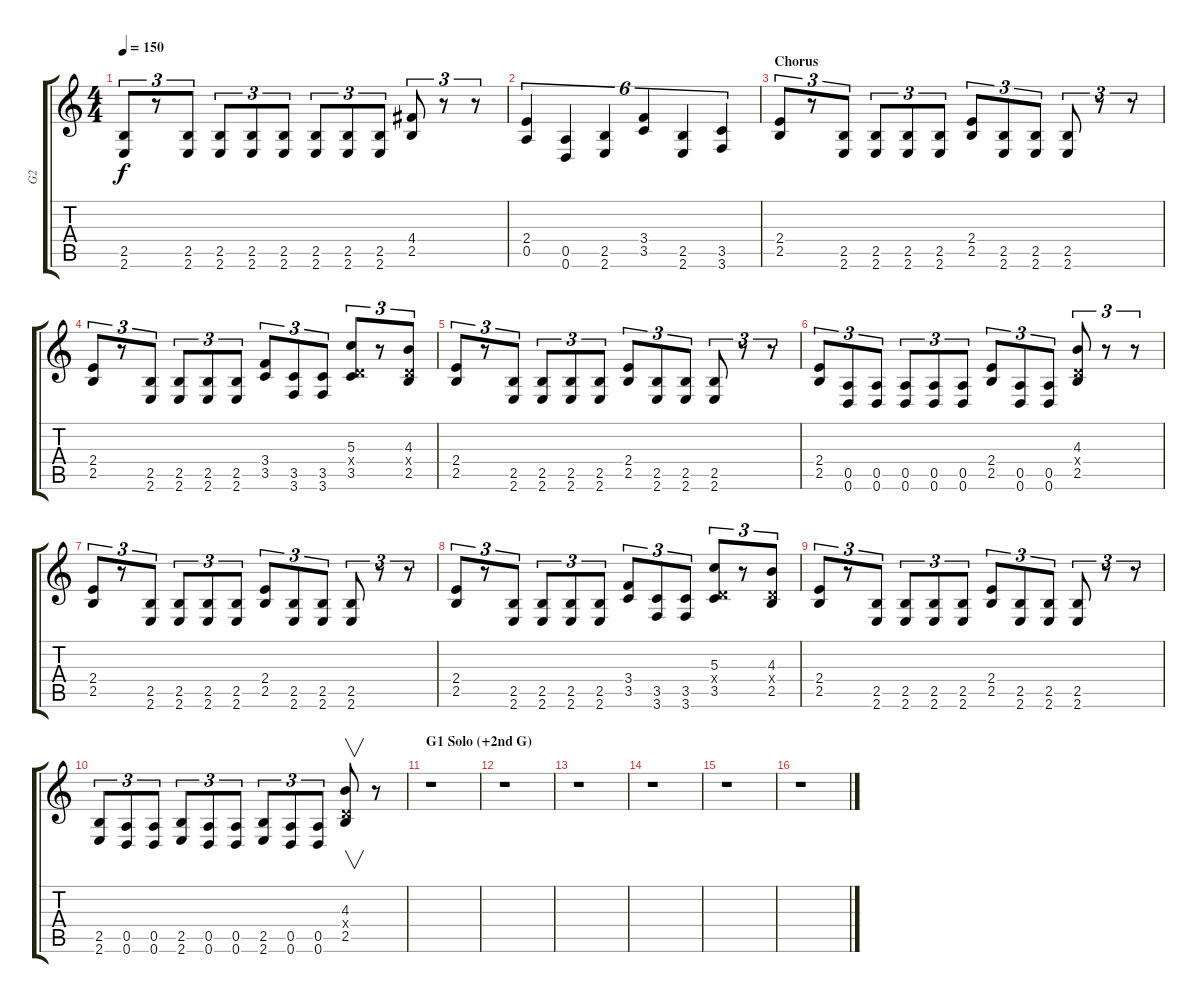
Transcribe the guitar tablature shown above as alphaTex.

\track ("G2" "G2") {instrument overdrivenguitar}
\staff {score tabs}
\tuning (E4 B3 G3 D3 A2 D2) {hide}
\ts (4 4)
\tempo 150
\clef g2
\ks c
(2.5 2.6).8{tu (3 2) dy f} r.8{tu (3 2)} (2.5 2.6).8{tu (3 2)} (2.5 2.6).8{tu (3 2)} (2.5 2.6).8{tu (3 2)} (2.5 2.6).8{tu (3 2)} (2.5 2.6).8{tu (3 2)} (2.5 2.6).8{tu (3 2)} (2.5 2.6).8{tu (3 2)} (4.4 2.5).8{tu (3 2)} r.8{tu (3 2)} r.8{tu (3 2)} |
(2.4 0.5).4{tu (6 4)} (0.5 0.6).4{tu (6 4)} (2.5 2.6).4{tu (6 4)} (3.4 3.5).4{tu (6 4)} (2.5 2.6).4{tu (6 4)} (3.5 3.6).4{tu (6 4)} |
\section ("" "Chorus")
(2.4 2.5).8{tu (3 2)} r.8{tu (3 2)} (2.5 2.6).8{tu (3 2)} (2.5 2.6).8{tu (3 2)} (2.5 2.6).8{tu (3 2)} (2.5 2.6).8{tu (3 2)} (2.4 2.5).8{tu (3 2)} (2.5 2.6).8{tu (3 2)} (2.5 2.6).8{tu (3 2)} (2.5 2.6).8{tu (3 2)} r.8{tu (3 2)} r.8{tu (3 2)} |
(2.4 2.5).8{tu (3 2)} r.8{tu (3 2)} (2.5 2.6).8{tu (3 2)} (2.5 2.6).8{tu (3 2)} (2.5 2.6).8{tu (3 2)} (2.5 2.6).8{tu (3 2)} (3.4 3.5).8{tu (3 2)} (3.5 3.6).8{tu (3 2)} (3.5 3.6).8{tu (3 2)} (5.3 0.4{x} 3.5).8{tu (3 2)} r.8{tu (3 2)} (4.3 0.4{x} 2.5).8{tu (3 2)} |
(2.4 2.5).8{tu (3 2)} r.8{tu (3 2)} (2.5 2.6).8{tu (3 2)} (2.5 2.6).8{tu (3 2)} (2.5 2.6).8{tu (3 2)} (2.5 2.6).8{tu (3 2)} (2.4 2.5).8{tu (3 2)} (2.5 2.6).8{tu (3 2)} (2.5 2.6).8{tu (3 2)} (2.5 2.6).8{tu (3 2)} r.8{tu (3 2)} r.8{tu (3 2)} |
(2.4 2.5).8{tu (3 2)} (0.5 0.6).8{tu (3 2)} (0.5 0.6).8{tu (3 2)} (0.5 0.6).8{tu (3 2)} (0.5 0.6).8{tu (3 2)} (0.5 0.6).8{tu (3 2)} (2.4 2.5).8{tu (3 2)} (0.5 0.6).8{tu (3 2)} (0.5 0.6).8{tu (3 2)} (4.3 0.4{x} 2.5).8{tu (3 2)} r.8{tu (3 2)} r.8{tu (3 2)} |
(2.4 2.5).8{tu (3 2)} r.8{tu (3 2)} (2.5 2.6).8{tu (3 2)} (2.5 2.6).8{tu (3 2)} (2.5 2.6).8{tu (3 2)} (2.5 2.6).8{tu (3 2)} (2.4 2.5).8{tu (3 2)} (2.5 2.6).8{tu (3 2)} (2.5 2.6).8{tu (3 2)} (2.5 2.6).8{tu (3 2)} r.8{tu (3 2)} r.8{tu (3 2)} |
(2.4 2.5).8{tu (3 2)} r.8{tu (3 2)} (2.5 2.6).8{tu (3 2)} (2.5 2.6).8{tu (3 2)} (2.5 2.6).8{tu (3 2)} (2.5 2.6).8{tu (3 2)} (3.4 3.5).8{tu (3 2)} (3.5 3.6).8{tu (3 2)} (3.5 3.6).8{tu (3 2)} (5.3 0.4{x} 3.5).8{tu (3 2)} r.8{tu (3 2)} (4.3 0.4{x} 2.5).8{tu (3 2)} |
(2.4 2.5).8{tu (3 2)} r.8{tu (3 2)} (2.5 2.6).8{tu (3 2)} (2.5 2.6).8{tu (3 2)} (2.5 2.6).8{tu (3 2)} (2.5 2.6).8{tu (3 2)} (2.4 2.5).8{tu (3 2)} (2.5 2.6).8{tu (3 2)} (2.5 2.6).8{tu (3 2)} (2.5 2.6).8{tu (3 2)} r.8{tu (3 2)} r.8{tu (3 2)} |
(2.5 2.6).8{tu (3 2)} (0.5 0.6).8{tu (3 2)} (0.5 0.6).8{tu (3 2)} (2.5 2.6).8{tu (3 2)} (0.5 0.6).8{tu (3 2)} (0.5 0.6).8{tu (3 2)} (2.5 2.6).8{tu (3 2)} (0.5 0.6).8{tu (3 2)} (0.5 0.6).8{tu (3 2)} (4.3 0.4{x} 2.5).8{v} r.8 |
\section ("" "G1 Solo (+2nd G)")
r.1 |
r.1 |
r.1 |
r.1 |
r.1 |
r.1
